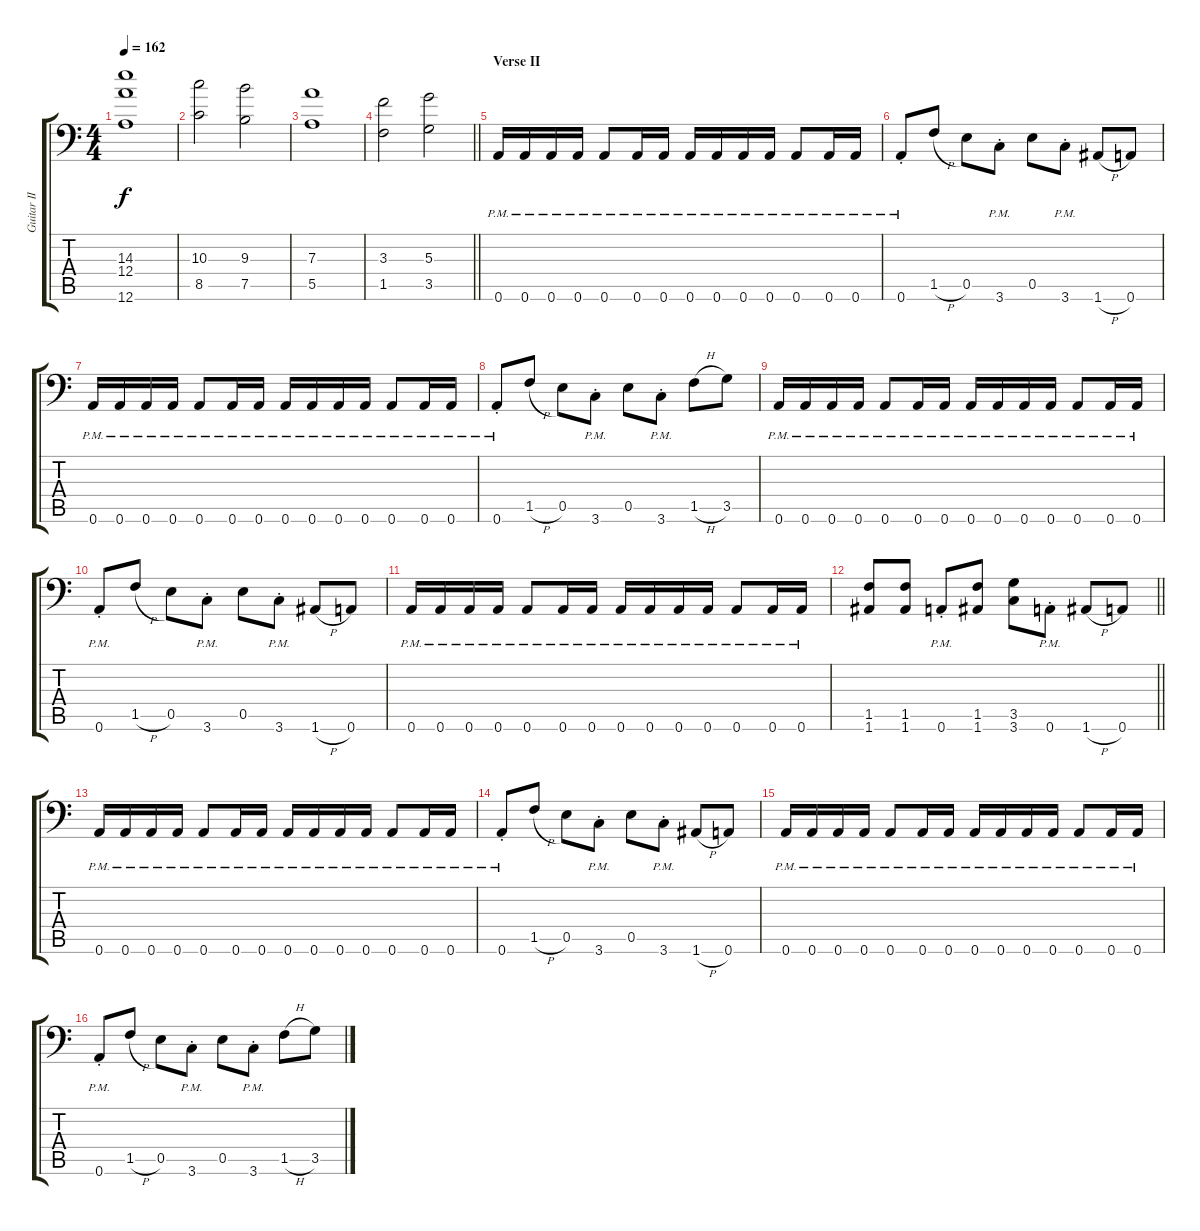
\track ("Guitar II" "Guitar II") {instrument distortionguitar}
\staff {score tabs}
\tuning (B3 Gb3 D3 A2 E2 A1) {hide}
\ts (4 4)
\section ("" "")
\tempo 162
\clef f4
\ks c
(14.3 12.4 12.6).1{dy f} |
(10.3 8.5).2 (9.3 7.5).2 |
(7.3 5.5).1 |
\barLineRight lightlight
(3.3 1.5).2 (5.3 3.5).2 |
\section ("" "Verse II")
0.6{pm}.16 0.6{pm}.16 0.6{pm}.16 0.6{pm}.16 0.6{pm}.8 0.6{pm}.16 0.6{pm}.16 0.6{pm}.16 0.6{pm}.16 0.6{pm}.16 0.6{pm}.16 0.6{pm}.8 0.6{pm}.16 0.6{pm}.16 |
0.6{pm st}.8 1.5{h}.8 0.5.8 3.6{pm st}.8 0.5.8 3.6{pm st}.8 1.6{h}.8 0.6.8 |
0.6{pm}.16 0.6{pm}.16 0.6{pm}.16 0.6{pm}.16 0.6{pm}.8 0.6{pm}.16 0.6{pm}.16 0.6{pm}.16 0.6{pm}.16 0.6{pm}.16 0.6{pm}.16 0.6{pm}.8 0.6{pm}.16 0.6{pm}.16 |
0.6{pm st}.8 1.5{h}.8 0.5.8 3.6{pm st}.8 0.5.8 3.6{pm st}.8 1.5{h}.8 3.5.8 |
0.6{pm}.16 0.6{pm}.16 0.6{pm}.16 0.6{pm}.16 0.6{pm}.8 0.6{pm}.16 0.6{pm}.16 0.6{pm}.16 0.6{pm}.16 0.6{pm}.16 0.6{pm}.16 0.6{pm}.8 0.6{pm}.16 0.6{pm}.16 |
0.6{pm st}.8 1.5{h}.8 0.5.8 3.6{pm st}.8 0.5.8 3.6{pm st}.8 1.6{h}.8 0.6.8 |
0.6{pm}.16 0.6{pm}.16 0.6{pm}.16 0.6{pm}.16 0.6{pm}.8 0.6{pm}.16 0.6{pm}.16 0.6{pm}.16 0.6{pm}.16 0.6{pm}.16 0.6{pm}.16 0.6{pm}.8 0.6{pm}.16 0.6{pm}.16 |
\barLineRight lightlight
(1.5 1.6).8 (1.5 1.6).8 0.6{pm st}.8 (1.5 1.6).8 (3.5 3.6).8 0.6{pm st}.8 1.6{h}.8 0.6.8 |
\section ("" "")
0.6{pm}.16 0.6{pm}.16 0.6{pm}.16 0.6{pm}.16 0.6{pm}.8 0.6{pm}.16 0.6{pm}.16 0.6{pm}.16 0.6{pm}.16 0.6{pm}.16 0.6{pm}.16 0.6{pm}.8 0.6{pm}.16 0.6{pm}.16 |
0.6{pm st}.8 1.5{h}.8 0.5.8 3.6{pm st}.8 0.5.8 3.6{pm st}.8 1.6{h}.8 0.6.8 |
0.6{pm}.16 0.6{pm}.16 0.6{pm}.16 0.6{pm}.16 0.6{pm}.8 0.6{pm}.16 0.6{pm}.16 0.6{pm}.16 0.6{pm}.16 0.6{pm}.16 0.6{pm}.16 0.6{pm}.8 0.6{pm}.16 0.6{pm}.16 |
0.6{pm st}.8 1.5{h}.8 0.5.8 3.6{pm st}.8 0.5.8 3.6{pm st}.8 1.5{h}.8 3.5.8
